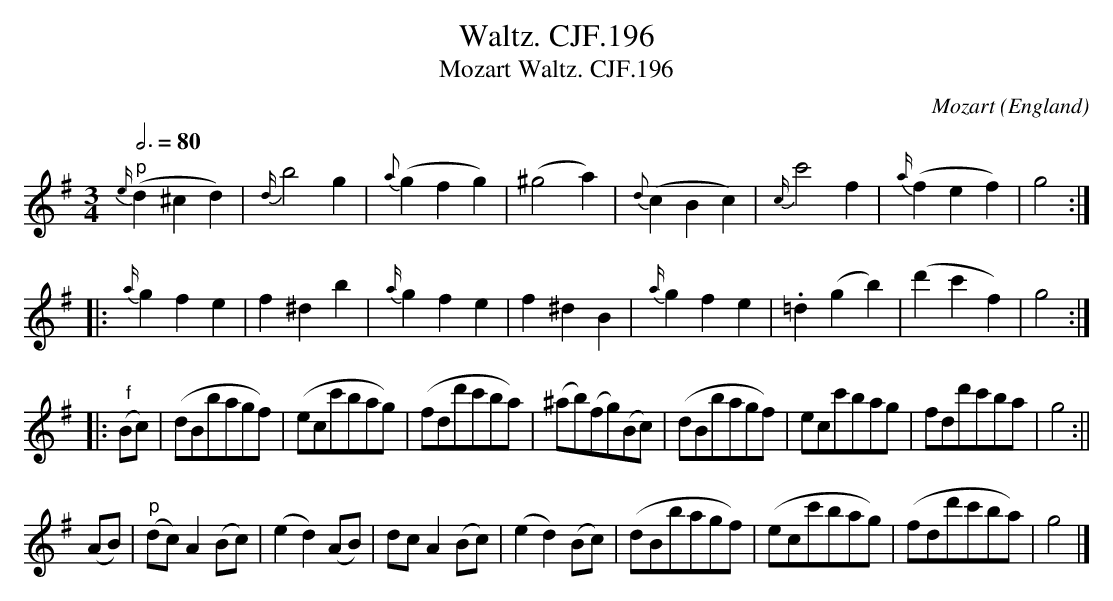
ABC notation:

X:1
T:Waltz. CJF.196
T:Mozart Waltz. CJF.196
C:Mozart
L:1/8
M:3/4
O:England
Q:3/4=80
K:G
"p"{e/}(d2^c2d2)|{d/}b4g2|{a}(g2f2g2)|(^g4a2)|\
{d}(c2B2c2)|{c/}c'4f2|{a/}(f2e2f2)|g4:|!
|:{a/}g2f2e2|f2^d2b2|{a/}g2f2e2|f2^d2B2|\
{a/}g2f2e2|.=d2(g2b2)|(d'2c'2f2)|g4:|!
|:" f"(Bc)|(dBbagf)|(ecc'bag)|(fdd'c'ba)|\
(^ab)(fg)(Bc)|(dBbagf)|ecc'bag|fdd'c'ba|g4:||!
(AB)|"p"(dc)A2(Bc)|(e2d2)(AB)|dcA2(Bc)|\
(e2d2)(Bc)|(dBbagf)|(ecc'bag)|(fdd'c'ba)|g4|]
